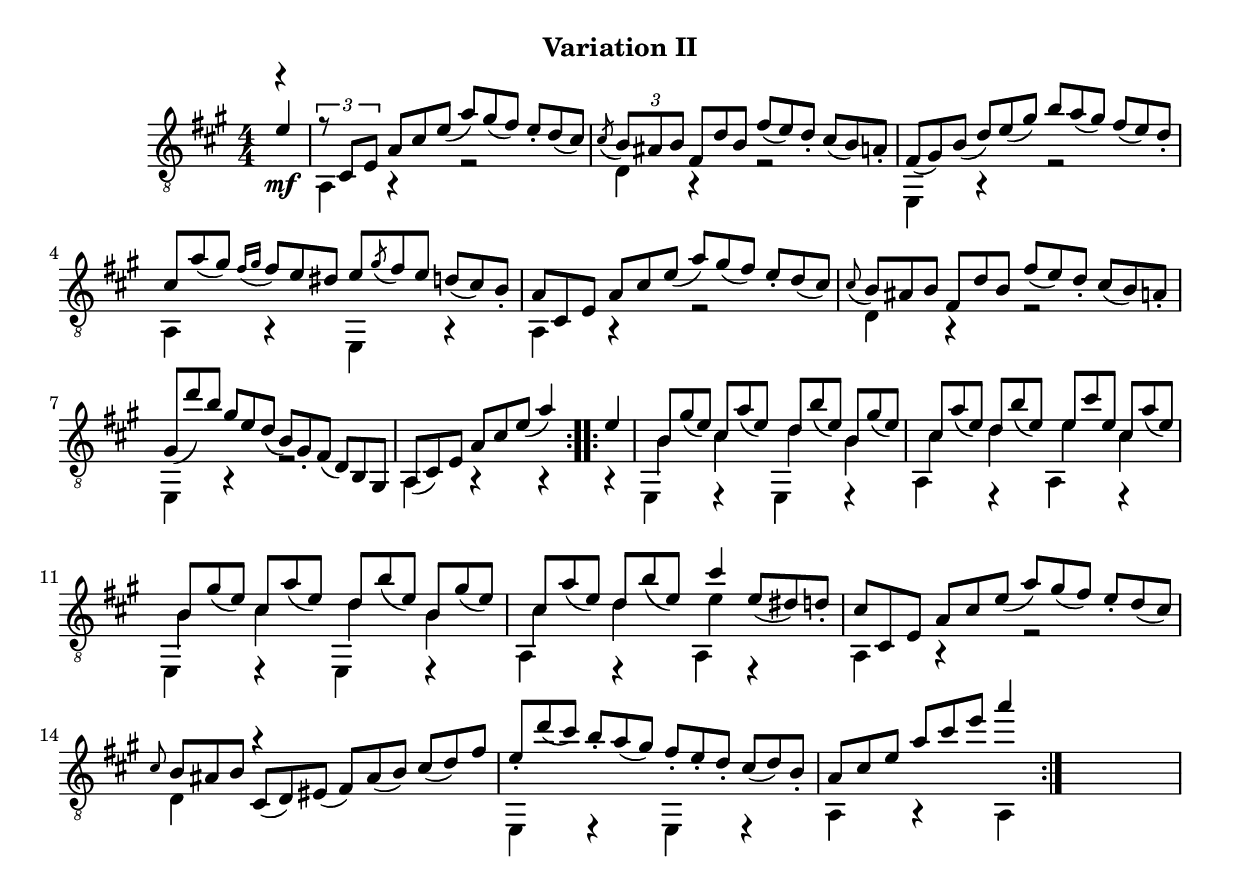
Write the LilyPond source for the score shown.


upperVoice = \relative c' {
  \voiceOne
  \slurDown
  \repeat volta 2 {
    \partial 4 { e4 | }
    \set tupletSpannerDuration = #(ly:make-moment 1 4)
    \override TupletNumber #'transparent = ##t
    \times 2/3 {
      % slur elided at first quarter note, see transcriber's note above
      \once\override TupletNumber #'transparent = ##f
      r8 cis, e
      a cis e( a) gis( fis) e_. d( cis) |
    }
    \acciaccatura{cis8} \times 2/3 {
      \once\override TupletNumber #'transparent = ##f
      b8 ais b fis d' b fis'( e) d_. cis( b) a_. |
      fis8( gis) b( d) e( gis) b a( gis) fis( e) d_. |
      cis8 a'( gis)
    }
    \appoggiatura{fis16[ gis]} \times 2/3 {
      fis8 e dis e \acciaccatura{gis8} fis e d( cis) b_. |
      a8 cis, e a cis e( a) gis( fis) e_. d( cis) |
    }
    \appoggiatura{cis8} \times 2/3 {
      b8 ais b fis d' b fis'( e) d_. cis( b) a_. |
      gis8( d'') b gis e d( b) gis_. fis( d) b gis |
    }
    \times 2/3 { a8( cis) e }
    \times 2/3 { a cis e( }
    a4)
  }
  \repeat volta 2 {
    e4 |
    \times 2/3 {
      \barNumberCheck #9
      b8 gis'( e) cis a'( e) d b'( e,) b gis'( e) |
      cis8 a'( e) d b'( e,) e cis' e, cis a'( e) |
      b8 gis'( e) cis a'( e) d b'( e,) b gis'( e) |
      cis8 a'( e) d b'( e,) }
    cis'4
    \times 2/3 { e,8( dis) d_. } |
    \times 2/3 { cis8 cis, e a cis e( a) gis( fis) e_. d( cis) } |
    \grace{cis8} \times 2/3 {
      b8 ais b cis,(d) eis( fis) ais( b) cis( d) fis |
      e8_. d'( cis) b_. a( gis) fis_. e_. d_. cis( d) b_. |
      a8 cis e a cis e
    }
    a4
  }
}

middleVoice = \relative c {
  \voiceThree
  \stemDown
  \partial 4 { r4_\mf | }
  a4 a\rest e'2\rest |
  d4 a\rest e'2\rest |

  e,4 a\rest e'2\rest |
  a,4 a\rest e a\rest |
  a4 a\rest e'2\rest |

  d4 a\rest e'2\rest |
  e,4 a\rest e'2\rest |
  a,4 a\rest a\rest
      %2nd repeat
  a\rest |

  \repeat unfold 2 {
    e4 e\rest e e\rest |
    a4 e\rest a e\rest |
  }
  a4 a\rest e'2\rest |
  d4 r s2 |
  e,4 e\rest e e\rest |
  a4 a\rest a
}

lowerVoice = \relative c' {
  \voiceTwo
  \partial 4 { s4 | }
  s1*7
  s4*3
    % 2nd repeat
  s4
  b4 cis d b |
  cis4 d e cis |
  b4 cis d b |
  cis d e s |
  s1*4
}

\bookpart {
  \header {
    subtitle = "Variation II"
  }
  \score {
    <<
      \new Staff = "Guitar"
      <<
	\set Staff.midiInstrument = #"acoustic guitar (nylon)"
	\clef "treble_8"
	\key a \major \numericTimeSignature
	\mergeDifferentlyHeadedOn
	\mergeDifferentlyDottedOn
	\context Voice = "upperVoice" \upperVoice
	\context Voice = "lowerVoice" \lowerVoice
	\context Voice = "middleVoice" \middleVoice
      >>
%{
      \new TabStaff = "guitar tab"
      <<
	\clef moderntab
	\context TabVoice = "upperVoice" \upperVoice
	\context TabVoice = "lowerVoice" \lowerVoice
	\context TabVoice = "middleVoice" \middleVoice
      >>
%}
    >>
    \layout {
      % remove string numberings since we have developed a tablature
      \override Voice.StringNumber #'stencil = ##f
    }
    \midi {
      % don't double up if using tabs
      \context {
	\TabStaff
	\remove "Staff_performer"
      }
      \context {
	\Score
	tempoWholesPerMinute = #(ly:make-moment 110 4)
      }
    }
  }
}
